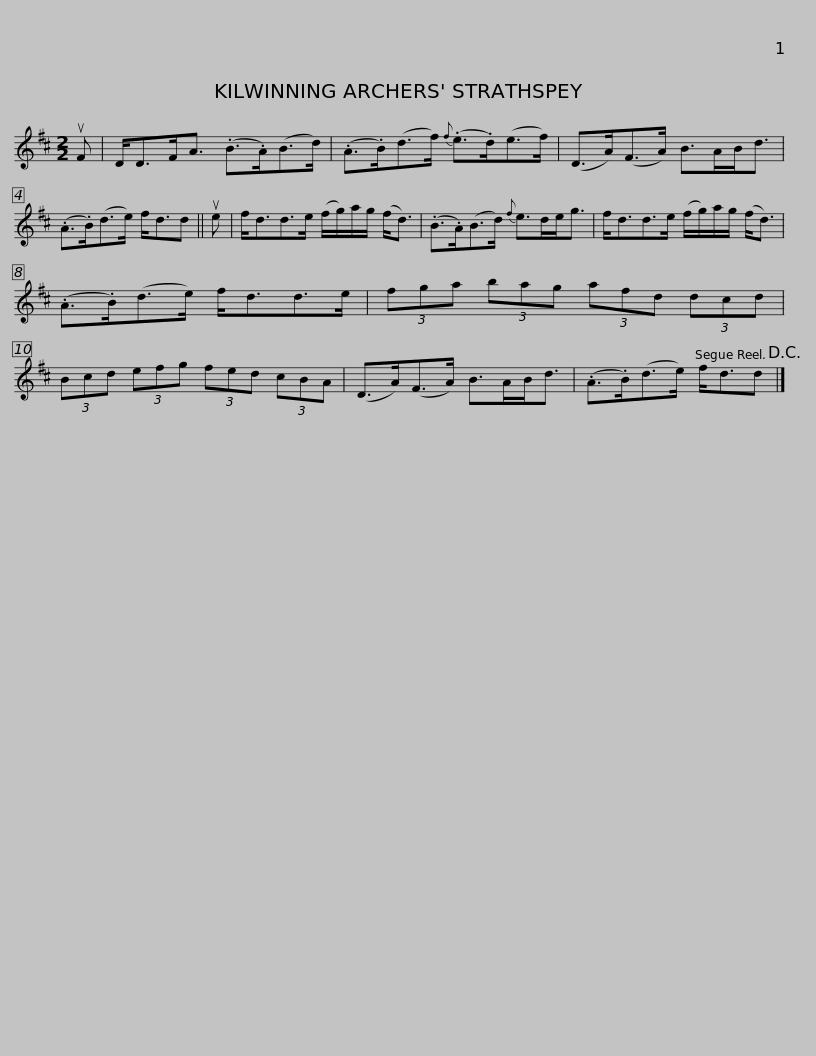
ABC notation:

X:1
L:1/8
M:2/2
I:linebreak $
K:D
V:1 treble
V:1
 uF | D<DF<A (.B>.A)(B>d) | (.A>.B)(d>f){f} (.e>.d)(e>f) | (D>A)(F>A) B>AB<d | (.A>.B)(d>e) f<dd || %5
 ue |$ f<dd>e (f/g/)a/g/ (f<d) | (.B>.A)(B>d){f} e>de<g | f<dd>e (f/g/)a/g/ (f<d) | (.A>.B)(d>e) f<dd>e |$ %10
 (3fga (3bag (3afd (3dcd | (3Bcd (3efg (3fed (3cBA | (D>A)(F>A) B>AB<d | (.A>.B)(d>e) f<dd!D.C.! |] %14
